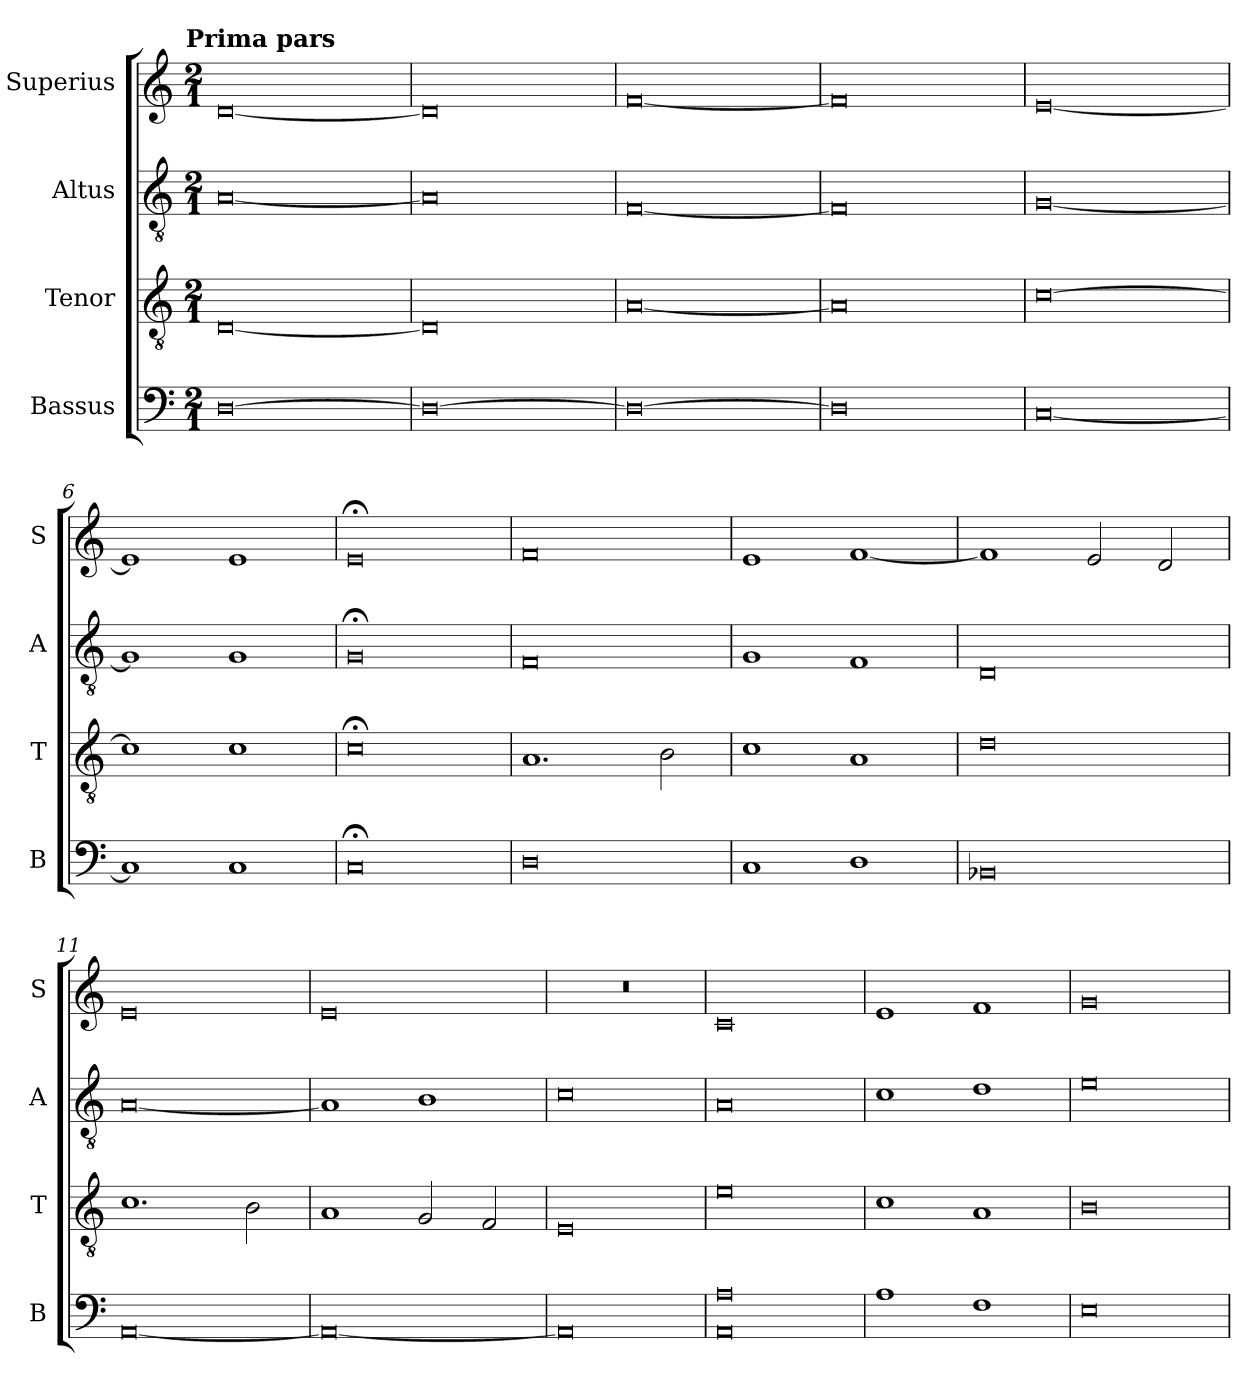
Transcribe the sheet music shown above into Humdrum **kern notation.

**kern	**kern	**kern	**kern
*part4	*part3	*part2	*part1
*staff4	*staff3	*staff2	*staff1
*I"Bassus	*I"Tenor	*I"Altus	*I"Superius
*I'B	*I'T	*I'A	*I'S
*clefF4	*clefGv2	*clefGv2	*clefG2
*k[]	*k[]	*k[]	*k[]
!!LO:TX:omd:t=Prima pars
*M2/1	*M2/1	*M2/1	*M2/1
*MM360	*MM360	*MM360	*MM360
=1	=1	=1	=1
[0D	[0D	[0A	[0d
=2	=2	=2	=2
0D_	0D]	0A]	0d]
=3	=3	=3	=3
0D_	[0A	[0F	[0f
=4	=4	=4	=4
0D]	0A]	0F]	0f]
=5	=5	=5	=5
[0C	[0c	[0G	[0e
=6	=6	=6	=6
1C]	1c]	1G]	1e]
1C	1c	1G	1e
=7	=7	=7	=7
0C;<	0c;<	0G;<	0e;<
=8	=8	=8	=8
0D	1.A	0F	0f
.	2B\	.	.
=9	=9	=9	=9
1C	1c	1G	1e
1D	1A	1F	[1f
=10	=10	=10	=10
0BB-X	0d	0D	1f]
.	.	.	2e/
.	.	.	2d/
=11	=11	=11	=11
[0AA	1.c	[0A	0e
.	2B\	.	.
=12	=12	=12	=12
0AA_	1A	1A]	0e
.	2G/	1B	.
.	2F/	.	.
=13	=13	=13	=13
0AA]	0E	0c	0r
=14	=14	=14	=14
0AA 0A	0e	0A	0c
=15	=15	=15	=15
1A	1c	1c	1e
1F	1A	1d	1f
=16	=16	=16	=16
0E	0B	0e	0g
=	=	=	=
*-	*-	*-	*-
